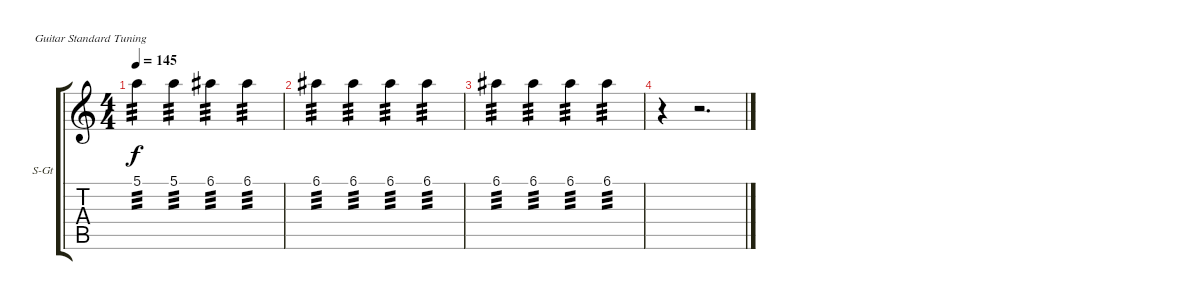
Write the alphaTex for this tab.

\bracketExtendMode groupsimilarinstruments
\firstSystemTrackNameOrientation horizontal
\otherSystemsTrackNameOrientation horizontal
\track ("Leader guitar" "S-Gt") {instrument acousticguitarsteel}
\staff {score tabs}
\tuning (E4 B3 G3 D3 A2 E2)
\ts (4 4)
\tempo 145
\clef g2
\ks c
5.1.4{tp 3 dy f} 5.1.4{tp 3} 6.1.4{tp 3} 6.1.4{tp 3} |
6.1.4{tp 3} 6.1.4{tp 3} 6.1.4{tp 3} 6.1.4{tp 3} |
6.1.4{tp 3} 6.1.4{tp 3} 6.1.4{tp 3} 6.1.4{tp 3} |
r.4 r.2{d}
